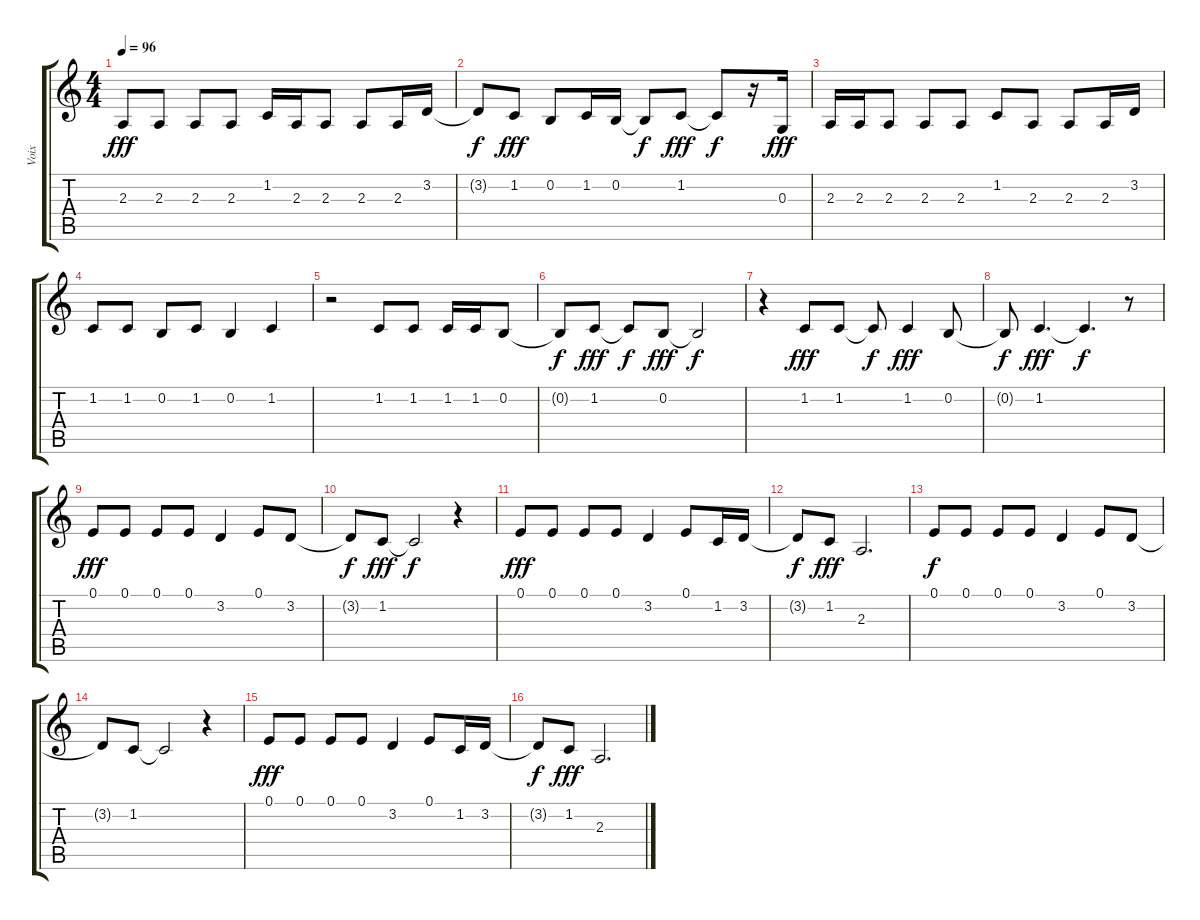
\track ("Voix" "Voix") {instrument bassoon}
\staff {score tabs}
\tuning (E4 B3 G3 D3 A2 E2) {hide}
\ts (4 4)
\tempo 96
\clef g2
\ks c
2.3.8{dy fff} 2.3.8 2.3.8 2.3.8 1.2.16 2.3.16 2.3.8 2.3.8 2.3.16 3.2.16 |
3.2{t}.8{dy f} 1.2.8{dy fff} 0.2.8 1.2.16 0.2.16 0.2{t}.8{dy f} 1.2.8{dy fff} 1.2{t}.8{dy f} r.16 0.3.16{dy fff} |
2.3.16 2.3.16 2.3.8 2.3.8 2.3.8 1.2.8 2.3.8 2.3.8 2.3.16 3.2.16 |
1.2.8 1.2.8 0.2.8 1.2.8 0.2.4 1.2.4 |
r.2 1.2.8 1.2.8 1.2.16 1.2.16 0.2.8 |
0.2{t}.8{dy f} 1.2.8{dy fff} 1.2{t}.8{dy f} 0.2.8{dy fff} 0.2{t}.2{dy f} |
r.4 1.2.8{dy fff} 1.2.8 1.2{t}.8{dy f} 1.2.4{dy fff} 0.2.8 |
0.2{t}.8{dy f} 1.2.4{d dy fff} 1.2{t}.4{d dy f} r.8 |
0.1.8{dy fff} 0.1.8 0.1.8 0.1.8 3.2.4 0.1.8 3.2.8 |
3.2{t}.8{dy f} 1.2.8{dy fff} 1.2{t}.2{dy f} r.4 |
0.1.8{dy fff} 0.1.8 0.1.8 0.1.8 3.2.4 0.1.8 1.2.16 3.2.16 |
3.2{t}.8{dy f} 1.2.8{dy fff} 2.3.2{d} |
0.1.8{dy f} 0.1.8 0.1.8 0.1.8 3.2.4 0.1.8 3.2.8 |
3.2{t}.8 1.2.8 1.2{t}.2 r.4 |
0.1.8{dy fff} 0.1.8 0.1.8 0.1.8 3.2.4 0.1.8 1.2.16 3.2.16 |
3.2{t}.8{dy f} 1.2.8{dy fff} 2.3.2{d}
